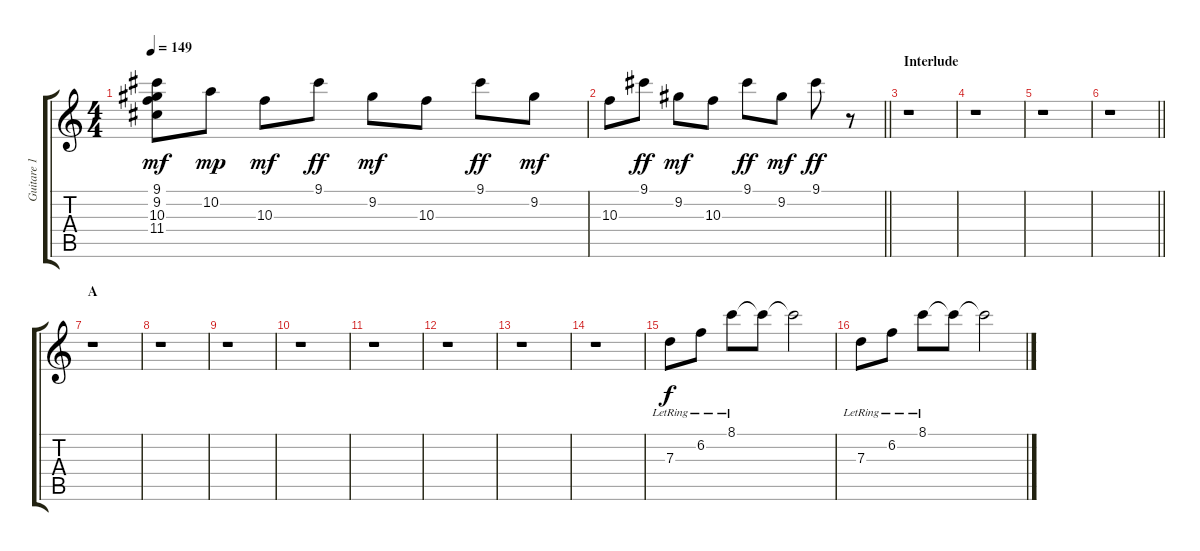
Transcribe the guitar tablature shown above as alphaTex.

\track ("Guitare 1" "Guitare 1") {instrument electricguitarjazz}
\staff {score tabs}
\tuning (E4 B3 G3 D3 A2 E2) {hide}
\ts (4 4)
\tempo 149
\clef g2
\ks c
(9.1 9.2 10.3 11.4).8{dy mf} 10.2.8{dy mp} 10.3.8{dy mf} 9.1.8{dy ff} 9.2.8{dy mf} 10.3.8 9.1.8{dy ff} 9.2.8{dy mf} |
\barLineRight lightlight
10.3.8 9.1.8{dy ff} 9.2.8{dy mf} 10.3.8 9.1.8{dy ff} 9.2.8{dy mf} 9.1.8{dy ff} r.8 |
\section ("" "Interlude")
r.1 |
r.1 |
r.1 |
\barLineRight lightlight
r.1 |
\section ("" "A   ")
r.1 |
r.1 |
r.1 |
r.1 |
r.1 |
r.1 |
r.1 |
r.1 |
7.3{lr}.8{dy f volume 10 instrument electricguitarjazz} 6.2{lr}.8 8.1{lr}.8 8.1{t}.8 8.1{t}.2 |
7.3{lr}.8 6.2{lr}.8 8.1{lr}.8 8.1{t}.8 8.1{t}.2
